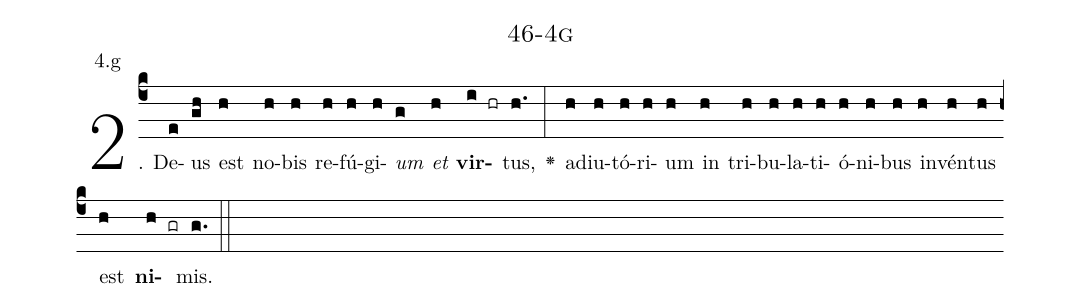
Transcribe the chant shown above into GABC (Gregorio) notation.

name: 46-4g;
annotation: 4.g;
%%
(c4)2. De(e)us(gh) est(h) no(h)bis(h) re(h)fú(h)gi(h)<i>um</i>(g) <i>et</i>(h) <b>vir</b>(i hr)tus,(h.) <v>\greheightstar</v>(:) ad(h)iu(h)tó(h)ri(h)um(h) in(h) tri(h)bu(h)la(h)ti(h)ó(h)ni(h)bus(h) in(h)vén(h)tus(h) est(h) <b>ni</b>(h gr)mis.(g.) (::)
